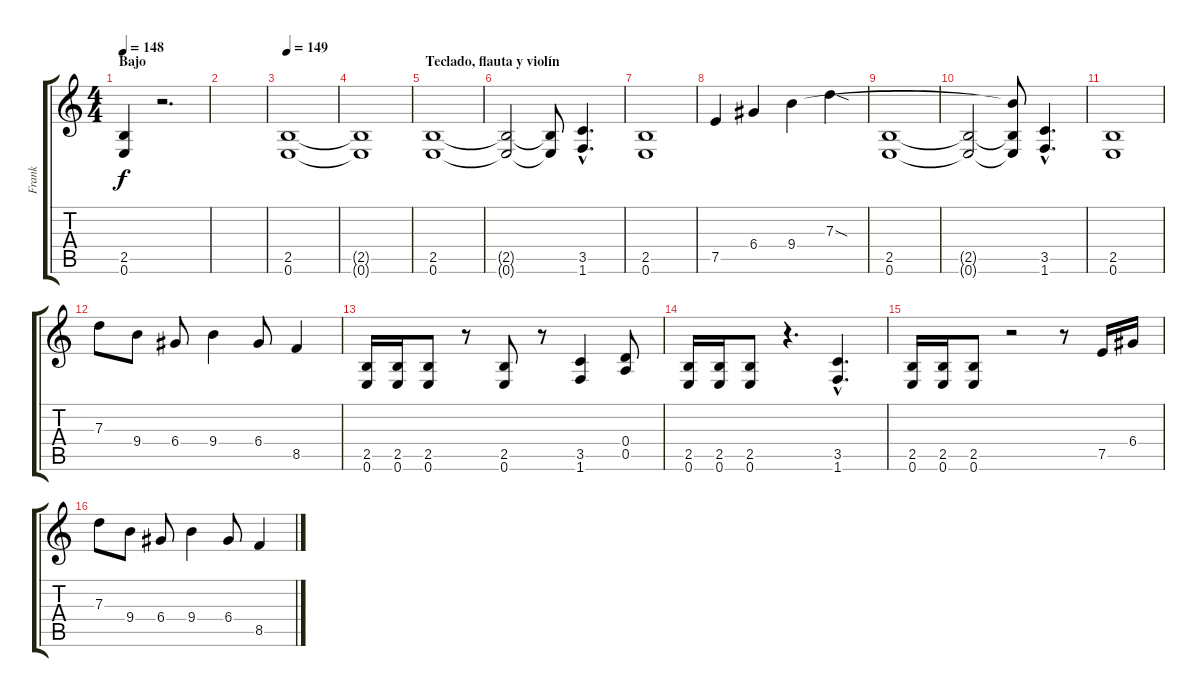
\track ("Frank" "Frank") {instrument distortionguitar}
\staff {score tabs}
\tuning (E4 B3 G3 D3 A2 E2) {hide}
\ts (4 4)
\section ("" "Bajo")
\tempo 148
\clef g2
\ks c
(2.5 0.6).4{dy f} r.2{d} |
|
\tempo 149
(2.5 0.6).1{volume 12} |
(2.5{t} 0.6{t}).1 |
\section ("" "Teclado, flauta y violín")
(2.5 0.6).1 |
(2.5{t} 0.6{t}).2 (2.5{t} 0.6{t}).8 (3.5{hac} 1.6{hac}).4{d} |
(2.5 0.6).1 |
7.5.4 6.4.4 9.4.4 7.3{sod}.4 |
(2.5 0.6).1 |
(2.5{t} 0.6{t}).2 (9.4{t} 2.5{t} 0.6{t}).8 (3.5{hac} 1.6{hac}).4{d} |
(2.5 0.6).1 |
7.3.8 9.4.8 6.4.8 9.4.4 6.4.8 8.5.4 |
(2.5 0.6).16 (2.5 0.6).16 (2.5 0.6).8 r.8 (2.5 0.6).8 r.8 (3.5 1.6).4 (0.4 0.5).8 |
(2.5 0.6).16 (2.5 0.6).16 (2.5 0.6).8 r.4{d} (3.5{hac} 1.6{hac}).4{d} |
(2.5 0.6).16 (2.5 0.6).16 (2.5 0.6).8 r.2 r.8 7.5.16 6.4.16 |
7.3.8 9.4.8 6.4.8 9.4.4 6.4.8 8.5.4
